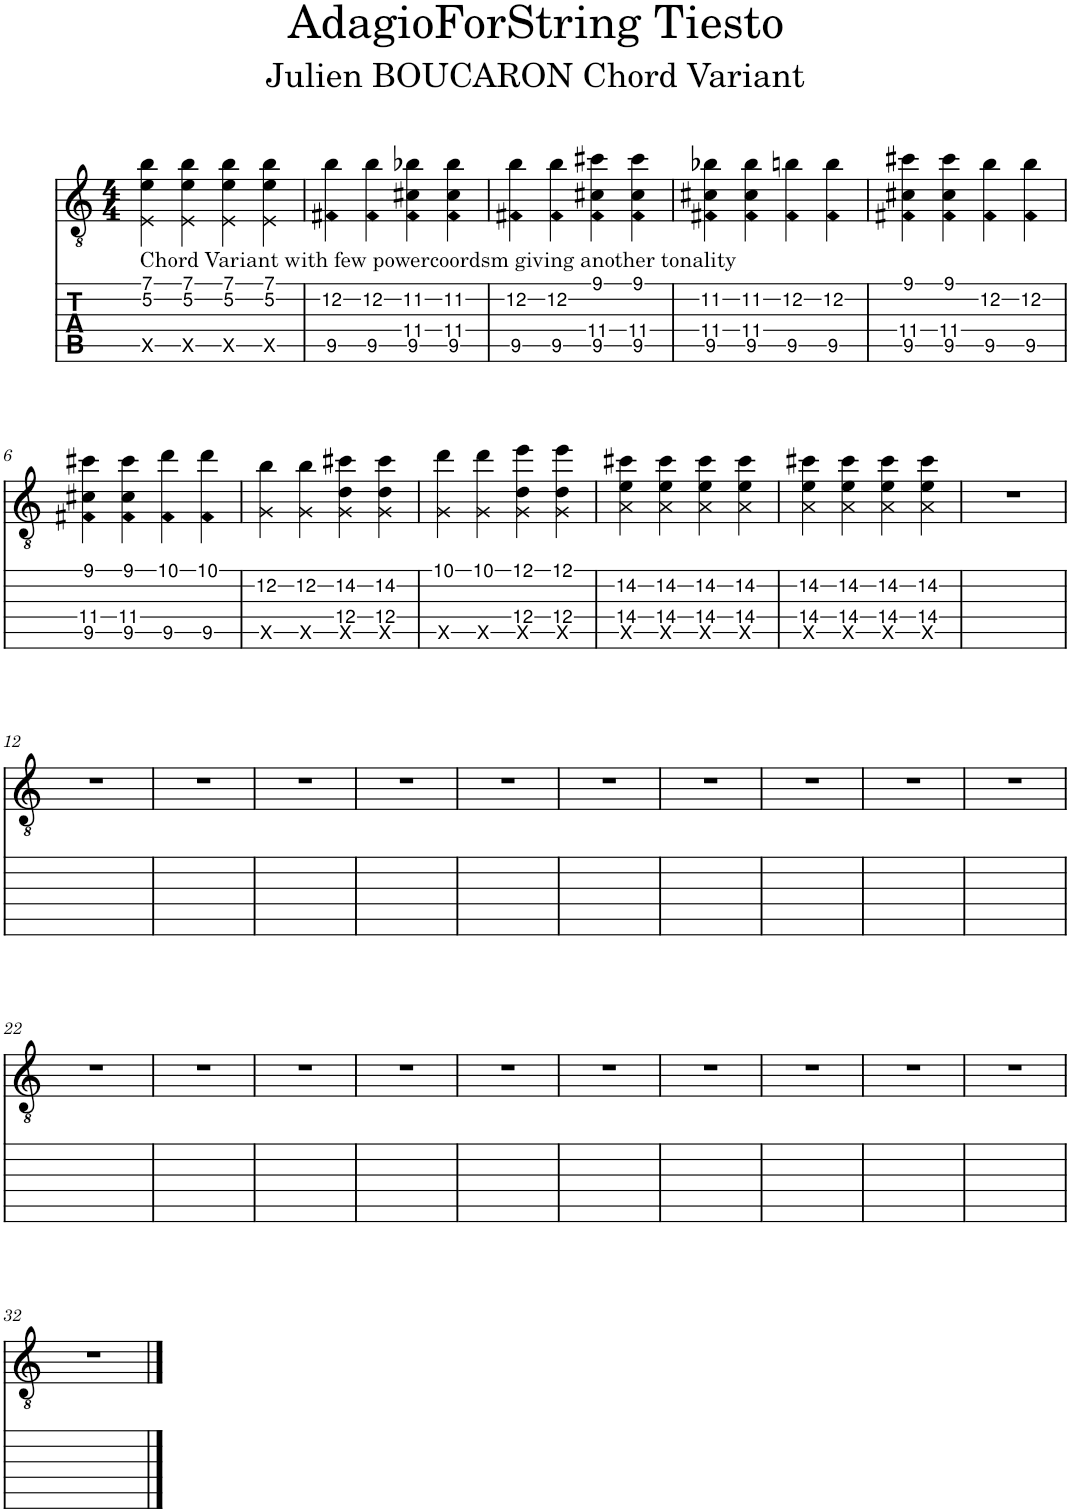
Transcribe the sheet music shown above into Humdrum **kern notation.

**kern	**kern
*part1	*part1
*staff2	*staff1
*I"Guitar	*
*I'Guit.	*
*stria6	*
*	*clefGv2
*k[]	*k[]
*M4/4	*M4/4
=1	=1
!LO:TX:a:t=Chord Variant with few powercoordsm giving another tonality	!
4E 4e 4b	4E\ 4e\ 4b\
4E 4e 4b	4E\ 4e\ 4b\
4E 4e 4b	4E\ 4e\ 4b\
4E 4e 4b	4E\ 4e\ 4b\
=2	=2
!LO:N:n=1:head=diamond	!LO:N:n=1:head=diamond
4F#X 4b	4F#X\ 4b\
!LO:N:n=1:head=diamond	!LO:N:n=1:head=diamond
4F#X 4b	4F#\ 4b\
!LO:N:n=1:head=diamond	!LO:N:n=1:head=diamond
4F# 4c# 4b-	4F#\ 4c#X\ 4b-X\
!LO:N:n=1:head=diamond	!LO:N:n=1:head=diamond
4F# 4c# 4b-	4F#\ 4c#\ 4b-\
=3	=3
!LO:N:n=1:head=diamond	!LO:N:n=1:head=diamond
4F# 4bn	4F#X\ 4b\
!LO:N:n=1:head=diamond	!LO:N:n=1:head=diamond
4F#X 4b	4F#\ 4b\
!LO:N:n=1:head=diamond	!LO:N:n=1:head=diamond
4F# 4c# 4cc#X	4F#\ 4c#X\ 4cc#X\
!LO:N:n=1:head=diamond	!LO:N:n=1:head=diamond
4F# 4c# 4cc#	4F#\ 4c#\ 4cc#\
=4	=4
!LO:N:n=1:head=diamond	!LO:N:n=1:head=diamond
4F# 4c# 4b-X	4F#X\ 4c#X\ 4b-X\
!LO:N:n=1:head=diamond	!LO:N:n=1:head=diamond
4F#X 4c# 4b-X	4F#\ 4c#\ 4b-\
!LO:N:n=1:head=diamond	!LO:N:n=1:head=diamond
4F# 4bn	4F#\ 4bn\
!LO:N:n=1:head=diamond	!LO:N:n=1:head=diamond
4F# 4b	4F#\ 4b\
=5	=5
!LO:N:n=1:head=diamond	!LO:N:n=1:head=diamond
4F# 4c# 4cc#X	4F#X\ 4c#X\ 4cc#X\
!LO:N:n=1:head=diamond	!LO:N:n=1:head=diamond
4F#X 4c# 4cc#X	4F#\ 4c#\ 4cc#\
!LO:N:n=1:head=diamond	!LO:N:n=1:head=diamond
4F# 4b	4F#\ 4b\
!LO:N:n=1:head=diamond	!LO:N:n=1:head=diamond
4F# 4b	4F#\ 4b\
!!LO:LB:g=z
=6	=6
!LO:N:n=1:head=diamond	!LO:N:n=1:head=diamond
4F# 4c# 4cc#	4F#X\ 4c#X\ 4cc#X\
!LO:N:n=1:head=diamond	!LO:N:n=1:head=diamond
4F#X 4c# 4cc#X	4F#\ 4c#\ 4cc#\
!LO:N:n=1:head=diamond	!LO:N:n=1:head=diamond
4F# 4dd	4F#\ 4dd\
!LO:N:n=1:head=diamond	!LO:N:n=1:head=diamond
4F# 4dd	4F#\ 4dd\
=7	=7
4G 4b	4G\ 4b\
4G 4b	4G\ 4b\
4G 4d 4cc#X	4G\ 4d\ 4cc#X\
4G 4d 4cc#	4G\ 4d\ 4cc#\
=8	=8
4G 4dd	4G\ 4dd\
4G 4dd	4G\ 4dd\
4G 4d 4ee	4G\ 4d\ 4ee\
4G 4d 4ee	4G\ 4d\ 4ee\
=9	=9
4A 4e 4cc#X	4A\ 4e\ 4cc#X\
4A 4e 4cc#X	4A\ 4e\ 4cc#\
4A 4e 4cc#	4A\ 4e\ 4cc#\
4A 4e 4cc#	4A\ 4e\ 4cc#\
=10	=10
4A 4e 4cc#	4A\ 4e\ 4cc#X\
4A 4e 4cc#X	4A\ 4e\ 4cc#\
4A 4e 4cc#	4A\ 4e\ 4cc#\
4A 4e 4cc#	4A\ 4e\ 4cc#\
=11	=11
1r	1r
!!LO:LB:g=z
=12	=12
1r	1r
=13	=13
1r	1r
=14	=14
1r	1r
=15	=15
1r	1r
=16	=16
1r	1r
=17	=17
1r	1r
=18	=18
1r	1r
=19	=19
1r	1r
=20	=20
1r	1r
=21	=21
1r	1r
!!LO:LB:g=z
=22	=22
1r	1r
=23	=23
1r	1r
=24	=24
1r	1r
=25	=25
1r	1r
=26	=26
1r	1r
=27	=27
1r	1r
=28	=28
1r	1r
=29	=29
1r	1r
=30	=30
1r	1r
=31	=31
1r	1r
!!LO:LB:g=z
=32	=32
1r	1r
==	==
*-	*-
